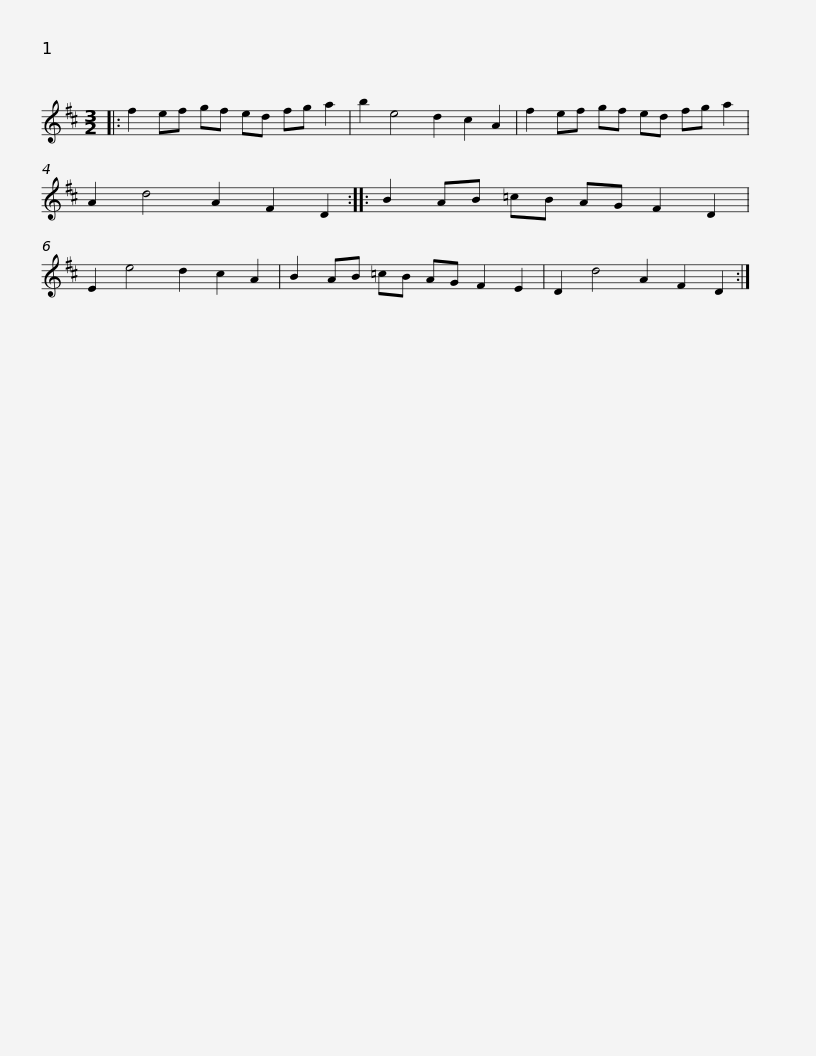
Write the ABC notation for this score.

X:1
L:1/8
M:3/2
I:linebreak $
K:D
V:1 treble
V:1
|: f2 ef gf ed fg a2 | b2 e4 d2 c2 A2 | f2 ef gf ed fg a2 | A2 d4 A2 F2 D2 ::$ B2 AB =cB AG F2 D2 | %5
 E2 e4 d2 c2 A2 | B2 AB =cB AG F2 E2 | D2 d4 A2 F2 D2 :| %8
